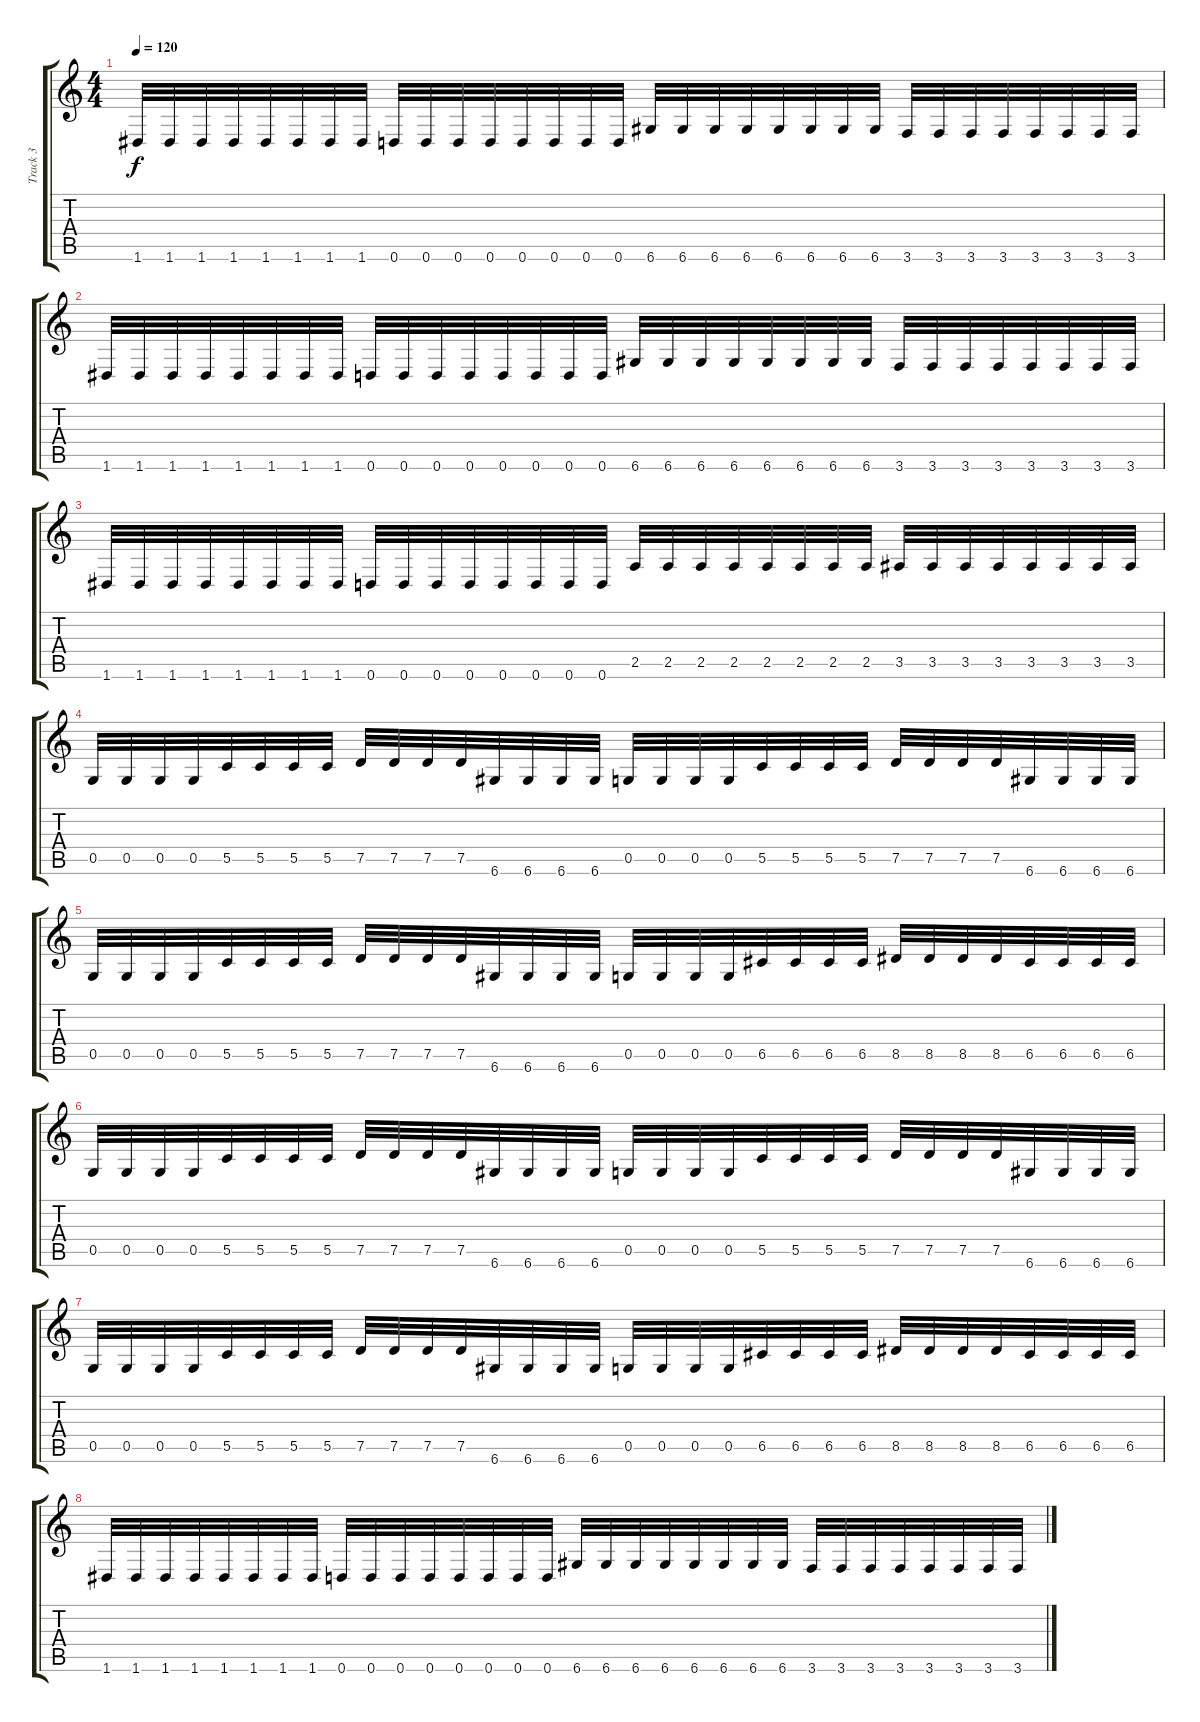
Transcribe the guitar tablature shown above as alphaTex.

\track ("Track 3" "Track 3") {instrument distortionguitar}
\staff {score tabs}
\tuning (D4 A3 F3 C3 G2 D2) {hide}
\ts (4 4)
\tempo 120
\clef g2
\ks c
1.6.32{dy f} 1.6.32 1.6.32 1.6.32 1.6.32 1.6.32 1.6.32 1.6.32 0.6.32 0.6.32 0.6.32 0.6.32 0.6.32 0.6.32 0.6.32 0.6.32 6.6.32 6.6.32 6.6.32 6.6.32 6.6.32 6.6.32 6.6.32 6.6.32 3.6.32 3.6.32 3.6.32 3.6.32 3.6.32 3.6.32 3.6.32 3.6.32 |
1.6.32 1.6.32 1.6.32 1.6.32 1.6.32 1.6.32 1.6.32 1.6.32 0.6.32 0.6.32 0.6.32 0.6.32 0.6.32 0.6.32 0.6.32 0.6.32 6.6.32 6.6.32 6.6.32 6.6.32 6.6.32 6.6.32 6.6.32 6.6.32 3.6.32 3.6.32 3.6.32 3.6.32 3.6.32 3.6.32 3.6.32 3.6.32 |
1.6.32 1.6.32 1.6.32 1.6.32 1.6.32 1.6.32 1.6.32 1.6.32 0.6.32 0.6.32 0.6.32 0.6.32 0.6.32 0.6.32 0.6.32 0.6.32 2.5.32 2.5.32 2.5.32 2.5.32 2.5.32 2.5.32 2.5.32 2.5.32 3.5.32 3.5.32 3.5.32 3.5.32 3.5.32 3.5.32 3.5.32 3.5.32 |
0.5.32 0.5.32 0.5.32 0.5.32 5.5.32 5.5.32 5.5.32 5.5.32 7.5.32 7.5.32 7.5.32 7.5.32 6.6.32 6.6.32 6.6.32 6.6.32 0.5.32 0.5.32 0.5.32 0.5.32 5.5.32 5.5.32 5.5.32 5.5.32 7.5.32 7.5.32 7.5.32 7.5.32 6.6.32 6.6.32 6.6.32 6.6.32 |
0.5.32 0.5.32 0.5.32 0.5.32 5.5.32 5.5.32 5.5.32 5.5.32 7.5.32 7.5.32 7.5.32 7.5.32 6.6.32 6.6.32 6.6.32 6.6.32 0.5.32 0.5.32 0.5.32 0.5.32 6.5.32 6.5.32 6.5.32 6.5.32 8.5.32 8.5.32 8.5.32 8.5.32 6.5.32 6.5.32 6.5.32 6.5.32 |
0.5.32 0.5.32 0.5.32 0.5.32 5.5.32 5.5.32 5.5.32 5.5.32 7.5.32 7.5.32 7.5.32 7.5.32 6.6.32 6.6.32 6.6.32 6.6.32 0.5.32 0.5.32 0.5.32 0.5.32 5.5.32 5.5.32 5.5.32 5.5.32 7.5.32 7.5.32 7.5.32 7.5.32 6.6.32 6.6.32 6.6.32 6.6.32 |
0.5.32 0.5.32 0.5.32 0.5.32 5.5.32 5.5.32 5.5.32 5.5.32 7.5.32 7.5.32 7.5.32 7.5.32 6.6.32 6.6.32 6.6.32 6.6.32 0.5.32 0.5.32 0.5.32 0.5.32 6.5.32 6.5.32 6.5.32 6.5.32 8.5.32 8.5.32 8.5.32 8.5.32 6.5.32 6.5.32 6.5.32 6.5.32 |
1.6.32 1.6.32 1.6.32 1.6.32 1.6.32 1.6.32 1.6.32 1.6.32 0.6.32 0.6.32 0.6.32 0.6.32 0.6.32 0.6.32 0.6.32 0.6.32 6.6.32 6.6.32 6.6.32 6.6.32 6.6.32 6.6.32 6.6.32 6.6.32 3.6.32 3.6.32 3.6.32 3.6.32 3.6.32 3.6.32 3.6.32 3.6.32
